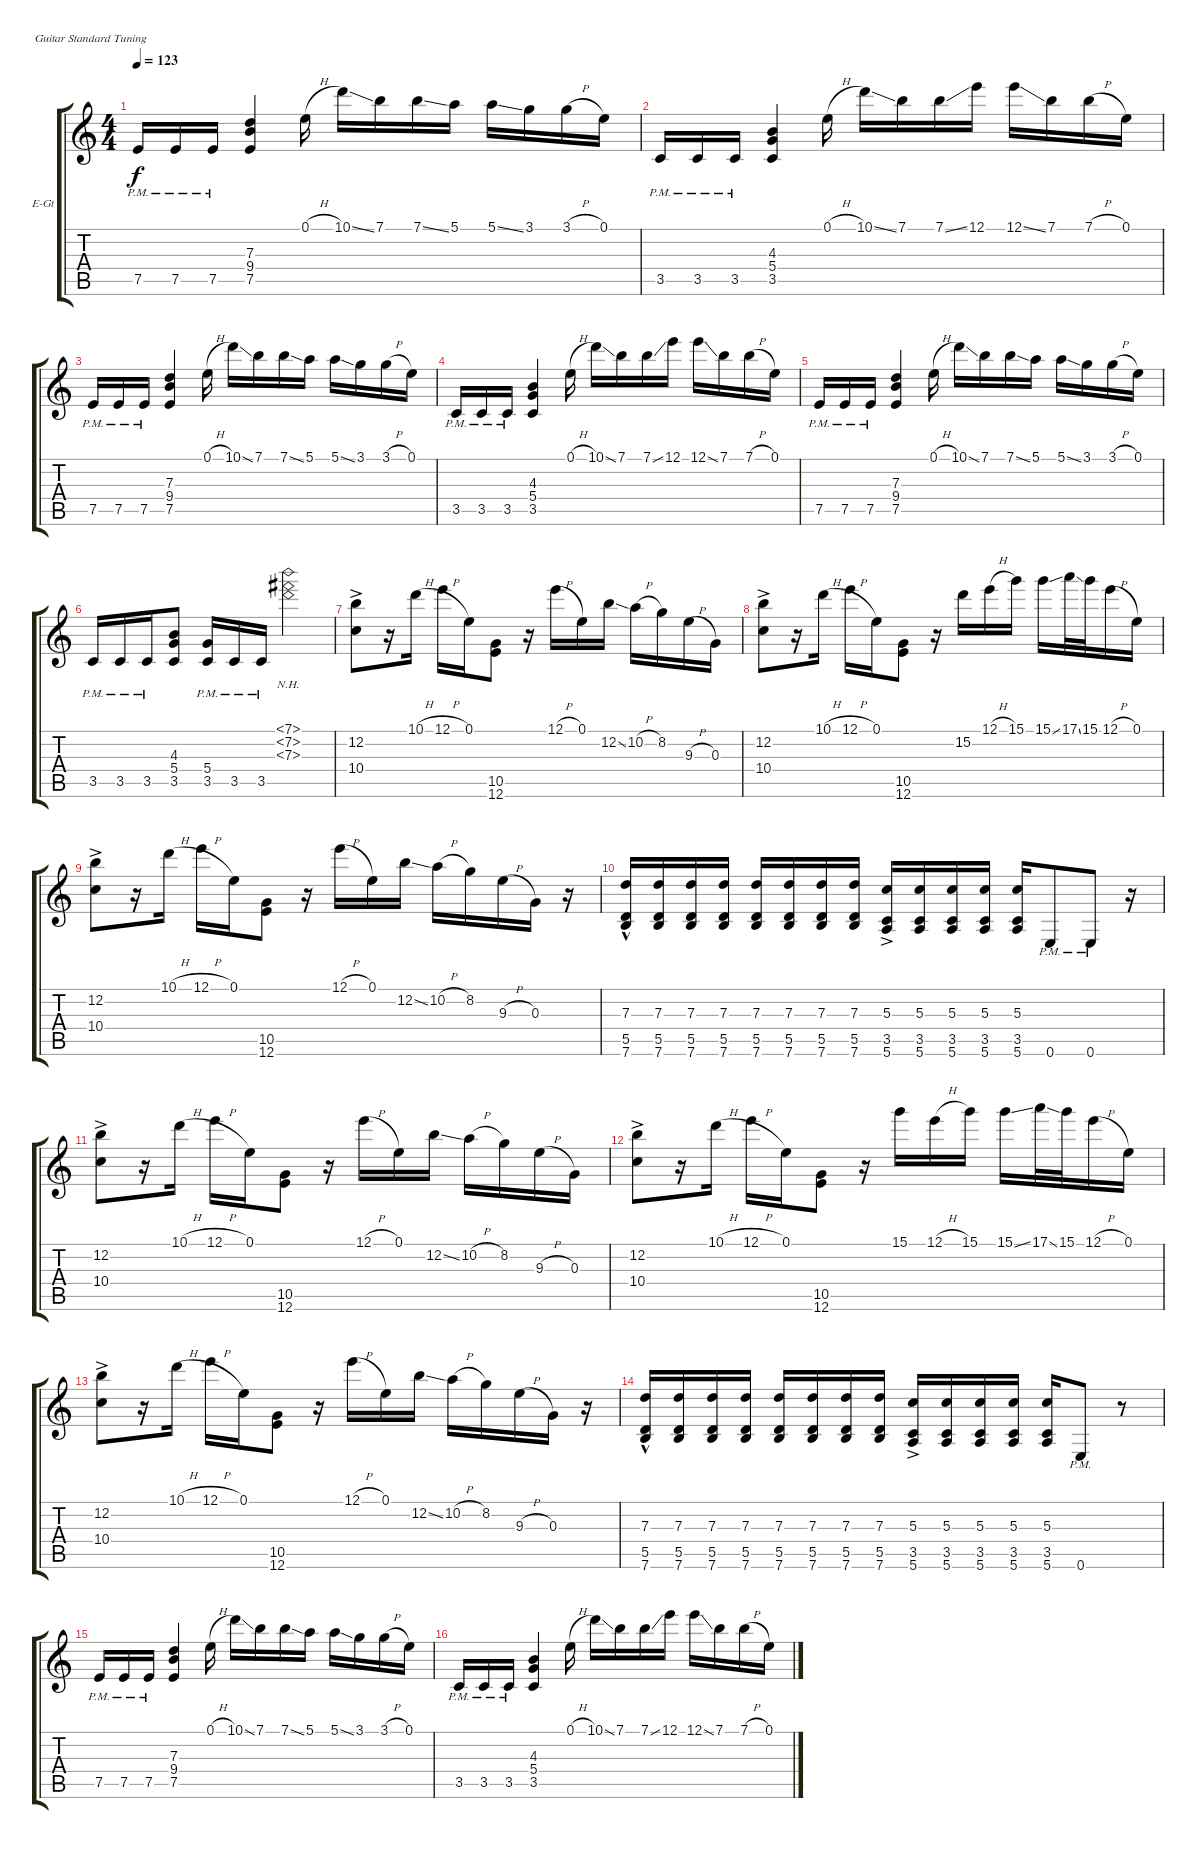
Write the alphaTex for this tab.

\bracketExtendMode groupsimilarinstruments
\firstSystemTrackNameOrientation horizontal
\otherSystemsTrackNameOrientation horizontal
\track ("Thomas Erak" "E-Gt") {instrument distortionguitar}
\staff {score tabs}
\tuning (E4 B3 G3 D3 A2 E2)
\ts (4 4)
\tempo 123
\clef g2
\ks c
7.5{pm}.16{dy f} 7.5{pm}.16 7.5{pm}.16 (7.5 9.4 7.3).4 0.1{h}.16 10.1{ss}.16 7.1.16 7.1{ss}.16 5.1.16 5.1{ss}.16 3.1.16 3.1{h}.16 0.1.16 |
3.5{pm}.16 3.5{pm}.16 3.5{pm}.16 (3.5 5.4 4.3).4 0.1{h}.16 10.1{ss}.16 7.1.16 7.1{ss}.16 12.1.16 12.1{ss}.16 7.1.16 7.1{h}.16 0.1.16 |
7.5{pm}.16 7.5{pm}.16 7.5{pm}.16 (7.5 9.4 7.3).4 0.1{h}.16 10.1{ss}.16 7.1.16 7.1{ss}.16 5.1.16 5.1{ss}.16 3.1.16 3.1{h}.16 0.1.16 |
3.5{pm}.16 3.5{pm}.16 3.5{pm}.16 (3.5 5.4 4.3).4 0.1{h}.16 10.1{ss}.16 7.1.16 7.1{ss}.16 12.1.16 12.1{ss}.16 7.1.16 7.1{h}.16 0.1.16 |
7.5{pm}.16 7.5{pm}.16 7.5{pm}.16 (7.5 9.4 7.3).4 0.1{h}.16 10.1{ss}.16 7.1.16 7.1{ss}.16 5.1.16 5.1{ss}.16 3.1.16 3.1{h}.16 0.1.16 |
3.5{pm}.16 3.5{pm}.16 3.5{pm}.16 (3.5 5.4 4.3).8 (3.5{pm} 5.4).16 3.5{pm}.16 3.5{pm}.16 (7.3{nh} 7.2{nh} 7.1{nh}).2 |
(12.2 10.4{ac}).8 r.16 10.1{h}.16 12.1{h}.16 0.1.16 (12.6 10.5).8 r.16 12.1{h}.16 0.1.16 12.2{ss}.16 10.2{h}.16 8.2.16 9.3{h}.16 0.3.16 |
(12.2 10.4{ac}).8 r.16 10.1{h}.16 12.1{h}.16 0.1.16 (12.6 10.5).8 r.16 15.2.16 12.1{h}.16 15.1.16 15.1{ss}.16 17.1{ss}.32 15.1.32 12.1{h}.16 0.1.16 |
(12.2 10.4{ac}).8 r.16 10.1{h}.16 12.1{h}.16 0.1.16 (12.6 10.5).8 r.16 12.1{h}.16 0.1.16 12.2{ss}.16 10.2{h}.16 8.2.16 9.3{h}.16 0.3.16 r.16 |
(7.6 5.5{hac} 7.3).16 (7.6 5.5 7.3).16 (7.6 5.5 7.3).16 (7.6 5.5 7.3).16 (7.6 5.5 7.3).16 (7.6 5.5 7.3).16 (7.6 5.5 7.3).16 (7.6 5.5 7.3).16 (5.6 3.5{ac} 5.3).16 (5.6 3.5 5.3).16 (5.6 3.5 5.3).16 (5.6 3.5 5.3).16 (5.6 3.5 5.3).16 0.6{pm}.8 0.6{pm}.8 r.16 |
(12.2 10.4{ac}).8 r.16 10.1{h}.16 12.1{h}.16 0.1.16 (12.6 10.5).8 r.16 12.1{h}.16 0.1.16 12.2{ss}.16 10.2{h}.16 8.2.16 9.3{h}.16 0.3.16 |
(12.2 10.4{ac}).8 r.16 10.1{h}.16 12.1{h}.16 0.1.16 (12.6 10.5).8 r.16 15.1.16 12.1{h}.16 15.1.16 15.1{ss}.16 17.1{ss}.32 15.1.32 12.1{h}.16 0.1.16 |
(12.2 10.4{ac}).8 r.16 10.1{h}.16 12.1{h}.16 0.1.16 (12.6 10.5).8 r.16 12.1{h}.16 0.1.16 12.2{ss}.16 10.2{h}.16 8.2.16 9.3{h}.16 0.3.16 r.16 |
(7.6 5.5{hac} 7.3).16 (7.6 5.5 7.3).16 (7.6 5.5 7.3).16 (7.6 5.5 7.3).16 (7.6 5.5 7.3).16 (7.6 5.5 7.3).16 (7.6 5.5 7.3).16 (7.6 5.5 7.3).16 (5.6 3.5{ac} 5.3).16 (5.6 3.5 5.3).16 (5.6 3.5 5.3).16 (5.6 3.5 5.3).16 (5.6 3.5 5.3).16 0.6{pm}.8 r.8 |
7.5{pm}.16 7.5{pm}.16 7.5{pm}.16 (7.5 9.4 7.3).4 0.1{h}.16 10.1{ss}.16 7.1.16 7.1{ss}.16 5.1.16 5.1{ss}.16 3.1.16 3.1{h}.16 0.1.16 |
3.5{pm}.16 3.5{pm}.16 3.5{pm}.16 (3.5 5.4 4.3).4 0.1{h}.16 10.1{ss}.16 7.1.16 7.1{ss}.16 12.1.16 12.1{ss}.16 7.1.16 7.1{h}.16 0.1.16
